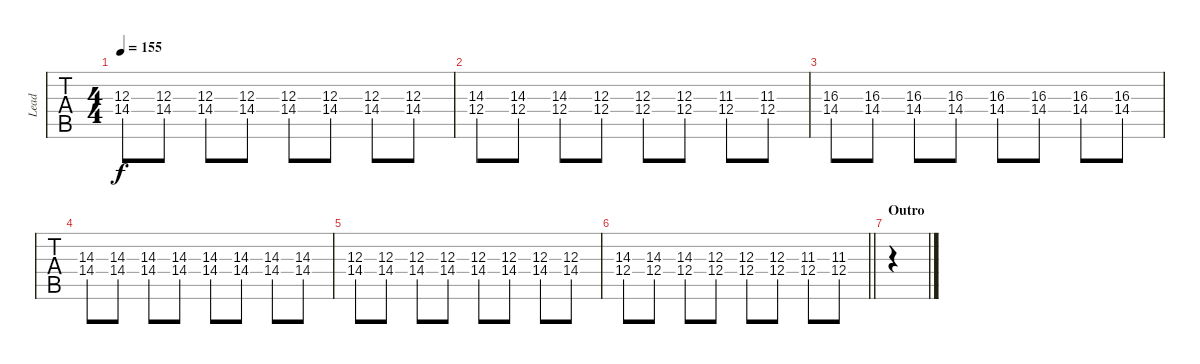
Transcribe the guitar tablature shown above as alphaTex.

\track ("Lead" "Lead") {instrument distortionguitar}
\staff {tabs}
\tuning (E4 B3 G3 D3 A2 E2) {hide}
\ts (4 4)
\tempo 155
\clef g2
\ks eminor
(12.3 14.4).8{dy f} (12.3 14.4).8 (12.3 14.4).8 (12.3 14.4).8 (12.3 14.4).8 (12.3 14.4).8 (12.3 14.4).8 (12.3 14.4).8 |
(14.3 12.4).8 (14.3 12.4).8 (14.3 12.4).8 (12.3 12.4).8 (12.3 12.4).8 (12.3 12.4).8 (11.3 12.4).8 (11.3 12.4).8 |
(16.3 14.4).8 (16.3 14.4).8 (16.3 14.4).8 (16.3 14.4).8 (16.3 14.4).8 (16.3 14.4).8 (16.3 14.4).8 (16.3 14.4).8 |
(14.3 14.4).8 (14.3 14.4).8 (14.3 14.4).8 (14.3 14.4).8 (14.3 14.4).8 (14.3 14.4).8 (14.3 14.4).8 (14.3 14.4).8 |
(12.3 14.4).8 (12.3 14.4).8 (12.3 14.4).8 (12.3 14.4).8 (12.3 14.4).8 (12.3 14.4).8 (12.3 14.4).8 (12.3 14.4).8 |
\barLineRight lightlight
(14.3 12.4).8 (14.3 12.4).8 (14.3 12.4).8 (12.3 12.4).8 (12.3 12.4).8 (12.3 12.4).8 (11.3 12.4).8 (11.3 12.4).8 |
\section ("" "Outro")
